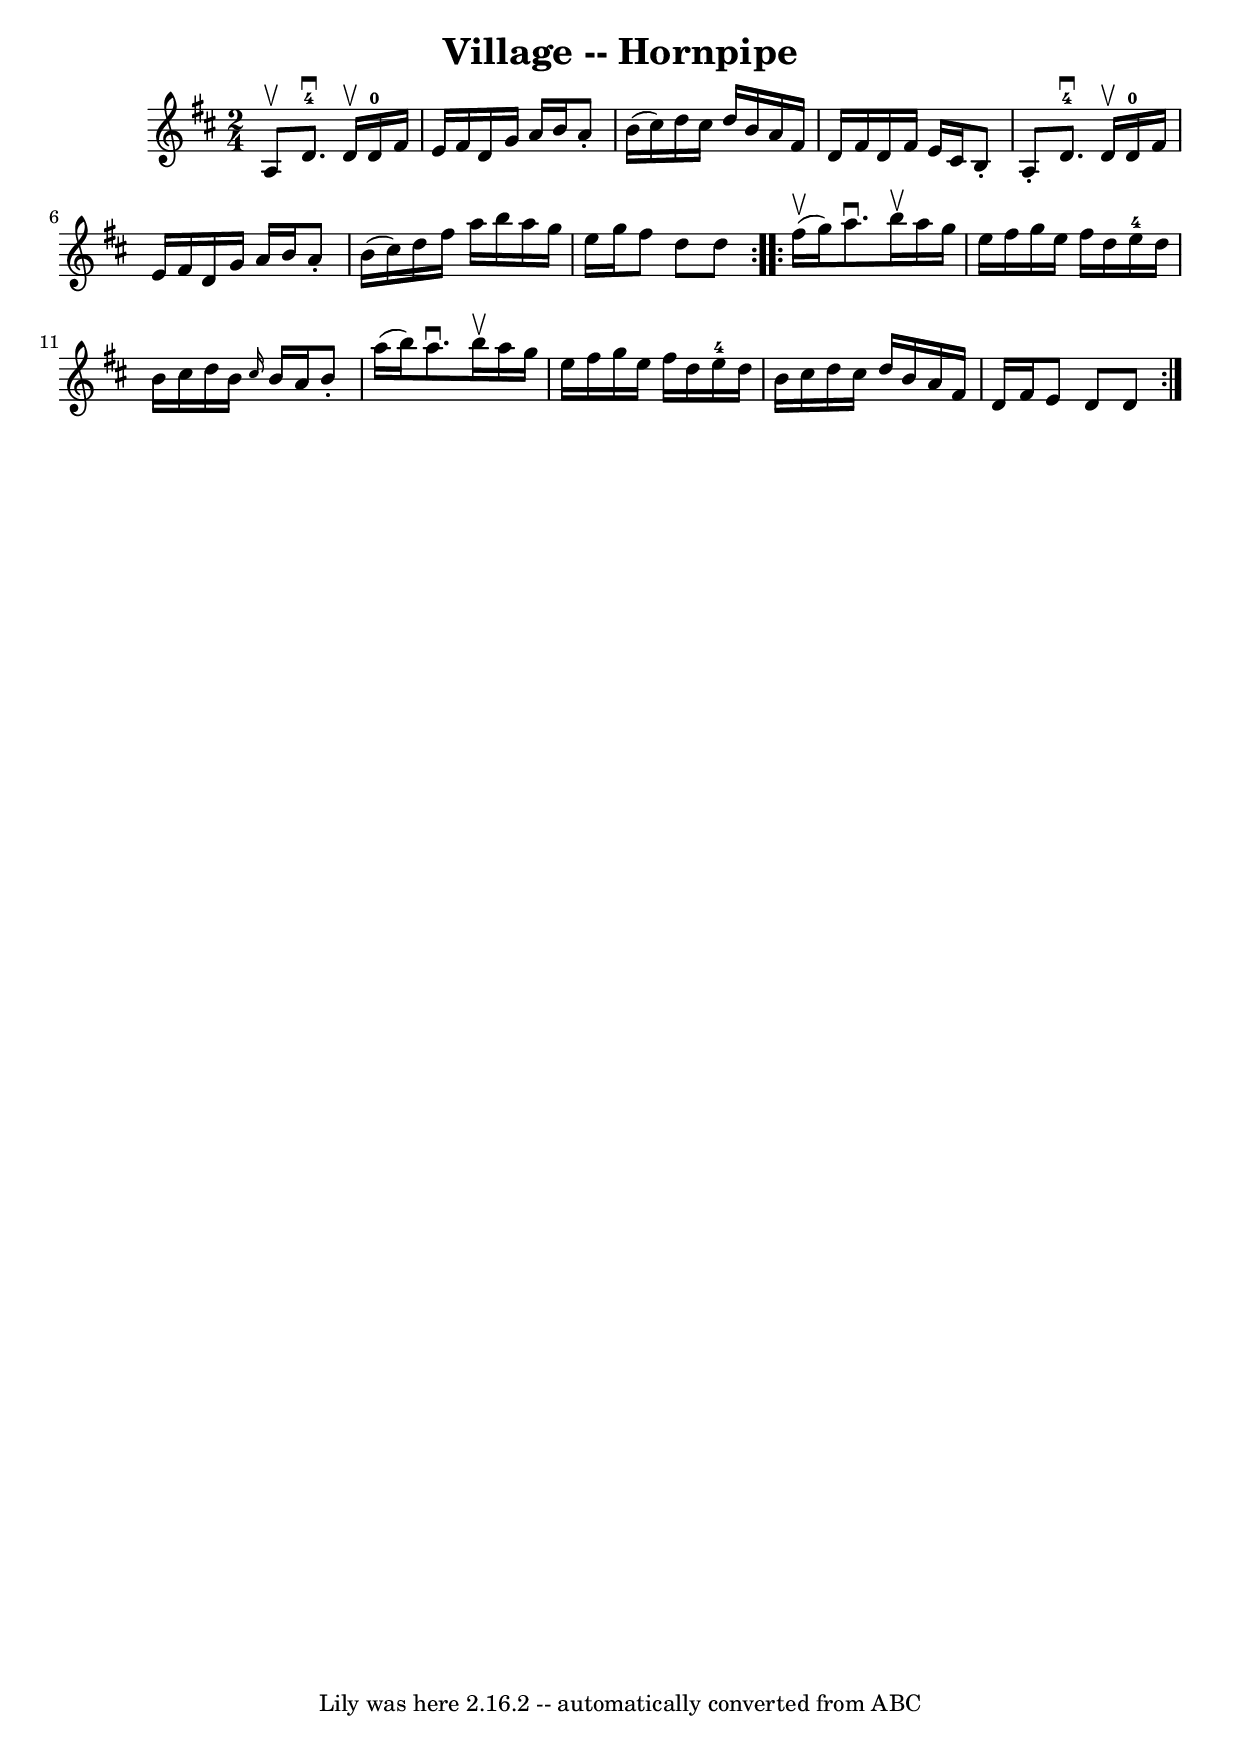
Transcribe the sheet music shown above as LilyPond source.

\version "2.7.40"
\include "Mammoth.ily"
\header {
	%% book = "Cole's 1000 Fiddle Tunes"
	crossRefNumber = "1"
	footnotes = ""
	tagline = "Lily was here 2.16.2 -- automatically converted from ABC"
	title = "Village -- Hornpipe"
}
voicedefault =  {


\repeat volta 2 {
\time 2/4 
\key d \major a8^\upbow |
 d'8.-4^\downbow d'16 
^\upbow d'16-0 fis'16 e'16 fis'16  |
 d'16 g'16    
a'16 b'16 a'8 -. b'16 (cis''16) |
 d''16 cis''16    
d''16 b'16 a'16 fis'16 d'16 fis'16  |
 d'16 fis'16    
e'16 cis'16 b8 -. a8 -. |
 d'8.-4^\downbow d'16 
^\upbow d'16-0 fis'16 e'16 fis'16  |
 d'16 g'16    
a'16 b'16 a'8 -. b'16 (cis''16) |
 d''16 fis''16    
a''16 b''16 a''16 g''16 e''16 g''16  |
 fis''8 d''8   
 d''8  }     \repeat volta 2 { fis''16 (^\upbow g''16) |
   
a''8.^\downbow b''16^\upbow a''16 g''16 e''16 fis''16  |
  
 g''16 e''16 fis''16 d''16 e''16-4 d''16 b'16 cis''16  
|
 d''16 b'16  \grace { cis''16  } b'16 a'16 b'8 -.   
a''16 (b''16) |
 a''8.^\downbow b''16^\upbow a''16    
g''16 e''16 fis''16  |
 g''16 e''16 fis''16 d''16      
e''16-4 d''16 b'16 cis''16  |
 d''16 cis''16 d''16    
b'16 a'16 fis'16 d'16 fis'16  |
 e'8 d'8 d'8  }   
}

\score{
    <<

	\context Staff="default"
	{
	    \voicedefault 
	}

    >>
	\layout {
	}
	\midi {}
}
